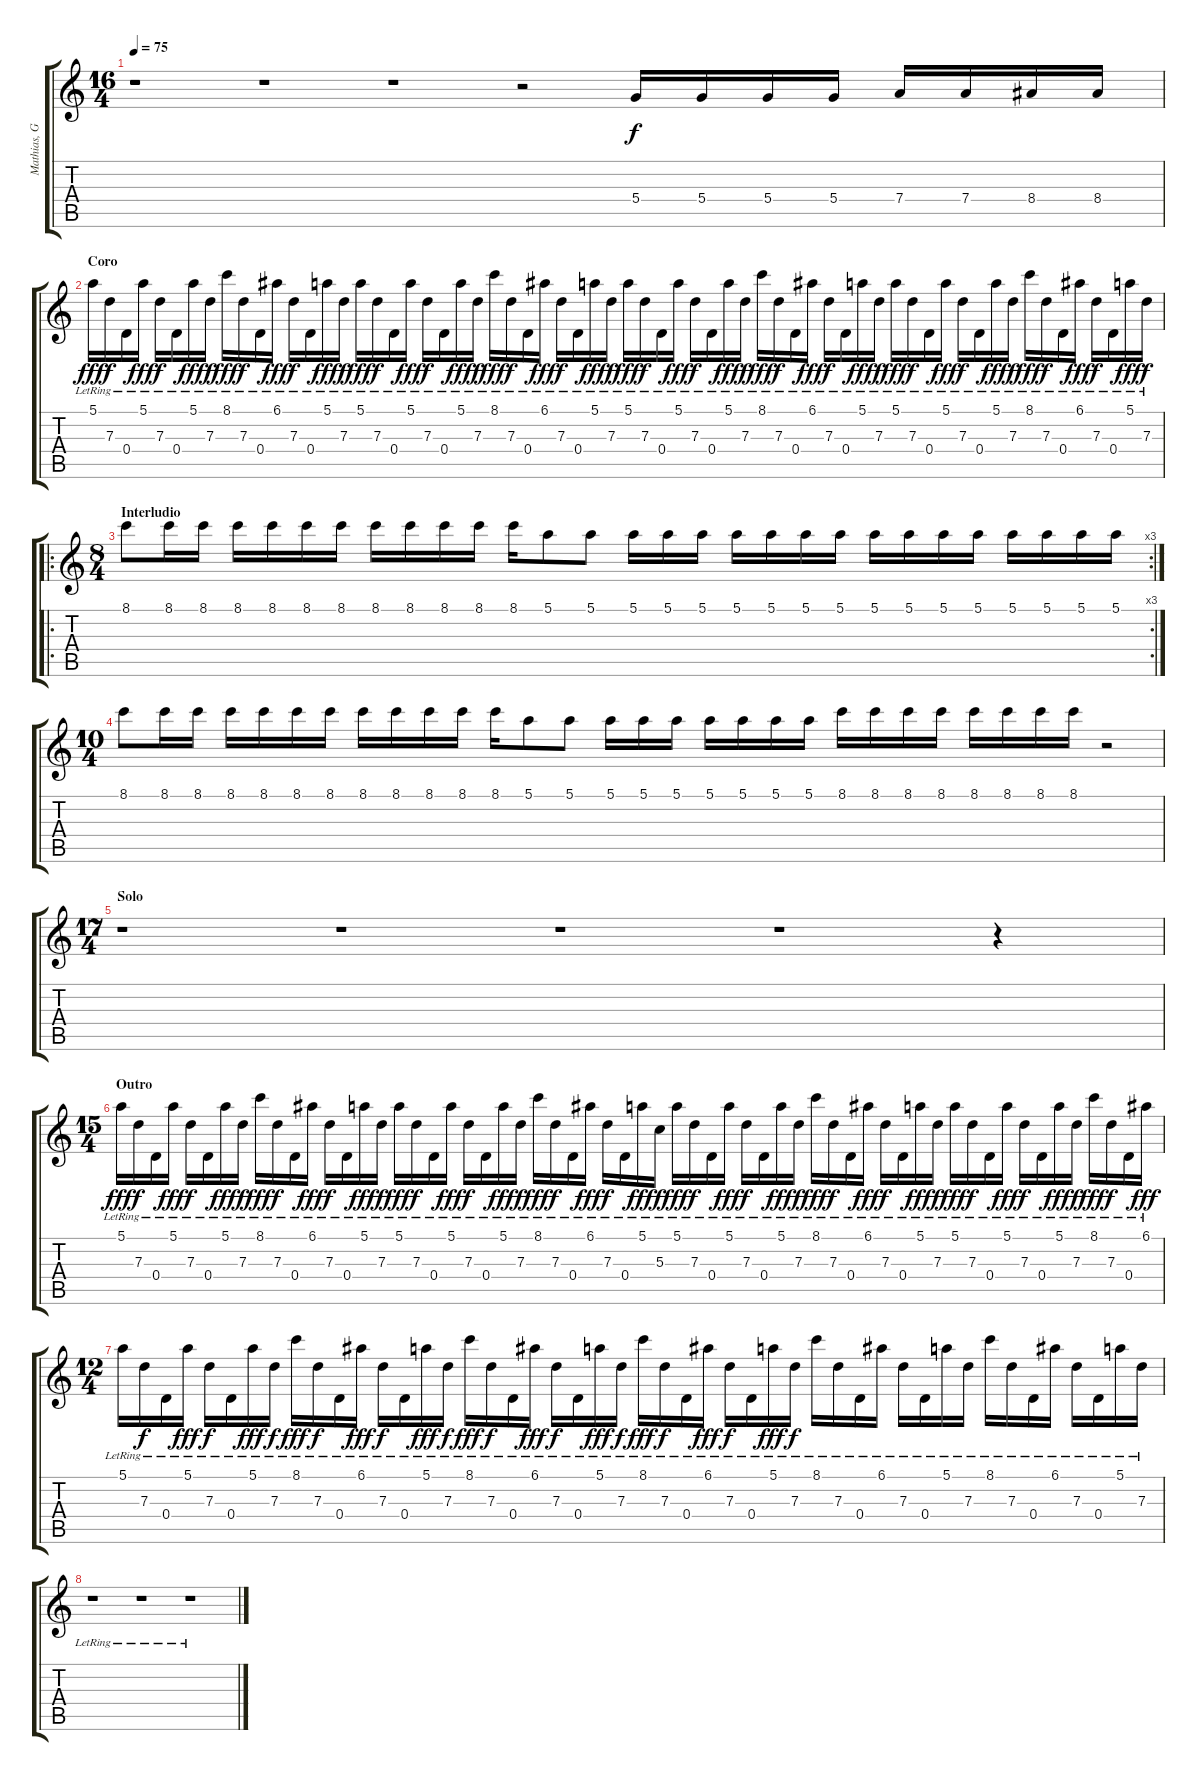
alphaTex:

\track ("Mathias, Guitarra" "Mathias, G") {instrument distortionguitar}
\staff {score tabs}
\tuning (E4 B3 G3 D3 A2 E2) {hide}
\ts (16 4)
\tempo 75
\clef g2
\ks c
r.1{dy f} r.1 r.1 r.2 5.4.16 5.4.16 5.4.16 5.4.16 7.4.16 7.4.16 8.4.16 8.4.16 |
\section ("" "Coro")
5.1{lr}.16{dy fff} 7.3{lr}.16{dy f} 0.4{lr}.16 5.1{lr}.16{dy fff} 7.3{lr}.16{dy f} 0.4{lr}.16 5.1{lr}.16{dy fff} 7.3{lr}.16{dy f} 8.1{lr}.16{dy fff} 7.3{lr}.16{dy f} 0.4{lr}.16 6.1{lr}.16{dy fff} 7.3{lr}.16{dy f} 0.4{lr}.16 5.1{lr}.16{dy fff} 7.3{lr}.16{dy f} 5.1{lr}.16{dy fff} 7.3{lr}.16{dy f} 0.4{lr}.16 5.1{lr}.16{dy fff} 7.3{lr}.16{dy f} 0.4{lr}.16 5.1{lr}.16{dy fff} 7.3{lr}.16{dy f} 8.1{lr}.16{dy fff} 7.3{lr}.16{dy f} 0.4{lr}.16 6.1{lr}.16{dy fff} 7.3{lr}.16{dy f} 0.4{lr}.16 5.1{lr}.16{dy fff} 7.3{lr}.16{dy f} 5.1{lr}.16{dy fff} 7.3{lr}.16{dy f} 0.4{lr}.16 5.1{lr}.16{dy fff} 7.3{lr}.16{dy f} 0.4{lr}.16 5.1{lr}.16{dy fff} 7.3{lr}.16{dy f} 8.1{lr}.16{dy fff} 7.3{lr}.16{dy f} 0.4{lr}.16 6.1{lr}.16{dy fff} 7.3{lr}.16{dy f} 0.4{lr}.16 5.1{lr}.16{dy fff} 7.3{lr}.16{dy f} 5.1{lr}.16{dy fff} 7.3{lr}.16{dy f} 0.4{lr}.16 5.1{lr}.16{dy fff} 7.3{lr}.16{dy f} 0.4{lr}.16 5.1{lr}.16{dy fff} 7.3{lr}.16{dy f} 8.1{lr}.16{dy fff} 7.3{lr}.16{dy f} 0.4{lr}.16 6.1{lr}.16{dy fff} 7.3{lr}.16{dy f} 0.4{lr}.16 5.1{lr}.16{dy fff} 7.3{lr}.16{dy f} |
\ro
\rc 3
\ts (8 4)
\section ("" "Interludio")
8.1.8 8.1.16 8.1.16 8.1.16 8.1.16 8.1.16 8.1.16 8.1.16 8.1.16 8.1.16 8.1.16 8.1.16 5.1.8 5.1.8 5.1.16 5.1.16 5.1.16 5.1.16 5.1.16 5.1.16 5.1.16 5.1.16 5.1.16 5.1.16 5.1.16 5.1.16 5.1.16 5.1.16 5.1.16 |
\ts (10 4)
8.1.8 8.1.16 8.1.16 8.1.16 8.1.16 8.1.16 8.1.16 8.1.16 8.1.16 8.1.16 8.1.16 8.1.16 5.1.8 5.1.8 5.1.16 5.1.16 5.1.16 5.1.16 5.1.16 5.1.16 5.1.16 8.1.16 8.1.16 8.1.16 8.1.16 8.1.16 8.1.16 8.1.16 8.1.16 r.2 |
\ts (17 4)
\section ("" "Solo")
r.1 r.1 r.1 r.1 r.4 |
\ts (15 4)
\section ("" "Outro")
5.1{lr}.16{dy fff} 7.3{lr}.16{dy f} 0.4{lr}.16 5.1{lr}.16{dy fff} 7.3{lr}.16{dy f} 0.4{lr}.16 5.1{lr}.16{dy fff} 7.3{lr}.16{dy f} 8.1{lr}.16{dy fff} 7.3{lr}.16{dy f} 0.4{lr}.16 6.1{lr}.16{dy fff} 7.3{lr}.16{dy f} 0.4{lr}.16 5.1{lr}.16{dy fff} 7.3{lr}.16{dy f} 5.1{lr}.16{dy fff} 7.3{lr}.16{dy f} 0.4{lr}.16 5.1{lr}.16{dy fff} 7.3{lr}.16{dy f} 0.4{lr}.16 5.1{lr}.16{dy fff} 7.3{lr}.16{dy f} 8.1{lr}.16{dy fff} 7.3{lr}.16{dy f} 0.4{lr}.16 6.1{lr}.16{dy fff} 7.3{lr}.16{dy f} 0.4{lr}.16 5.1{lr}.16{dy fff} 5.3{lr}.16{dy f} 5.1{lr}.16{dy fff} 7.3{lr}.16{dy f} 0.4{lr}.16 5.1{lr}.16{dy fff} 7.3{lr}.16{dy f} 0.4{lr}.16 5.1{lr}.16{dy fff} 7.3{lr}.16{dy f} 8.1{lr}.16{dy fff} 7.3{lr}.16{dy f} 0.4{lr}.16 6.1{lr}.16{dy fff} 7.3{lr}.16{dy f} 0.4{lr}.16 5.1{lr}.16{dy fff} 7.3{lr}.16{dy f} 5.1{lr}.16{dy fff} 7.3{lr}.16{dy f} 0.4{lr}.16 5.1{lr}.16{dy fff} 7.3{lr}.16{dy f} 0.4{lr}.16 5.1{lr}.16{dy fff} 7.3{lr}.16{dy f} 8.1{lr}.16{dy fff} 7.3{lr}.16{dy f} 0.4{lr}.16 6.1{lr}.16{dy fff} |
\ts (12 4)
5.1{lr}.16 7.3{lr}.16{dy f} 0.4{lr}.16 5.1{lr}.16{dy fff} 7.3{lr}.16{dy f} 0.4{lr}.16 5.1{lr}.16{dy fff} 7.3{lr}.16{dy f} 8.1{lr}.16{dy fff} 7.3{lr}.16{dy f} 0.4{lr}.16 6.1{lr}.16{dy fff} 7.3{lr}.16{dy f} 0.4{lr}.16 5.1{lr}.16{dy fff} 7.3{lr}.16{dy f} 8.1{lr}.16{dy fff} 7.3{lr}.16{dy f} 0.4{lr}.16 6.1{lr}.16{dy fff} 7.3{lr}.16{dy f} 0.4{lr}.16 5.1{lr}.16{dy fff} 7.3{lr}.16{dy f} 8.1{lr}.16{dy fff} 7.3{lr}.16{dy f} 0.4{lr}.16 6.1{lr}.16{dy fff} 7.3{lr}.16{dy f} 0.4{lr}.16 5.1{lr}.16{dy fff} 7.3{lr}.16{dy f} 8.1{lr}.16 7.3{lr}.16 0.4{lr}.16 6.1{lr}.16 7.3{lr}.16 0.4{lr}.16 5.1{lr}.16 7.3{lr}.16 8.1{lr}.16 7.3{lr}.16 0.4{lr}.16 6.1{lr}.16 7.3{lr}.16 0.4{lr}.16 5.1{lr}.16 7.3{lr}.16 |
r.1 r.1 r.1
